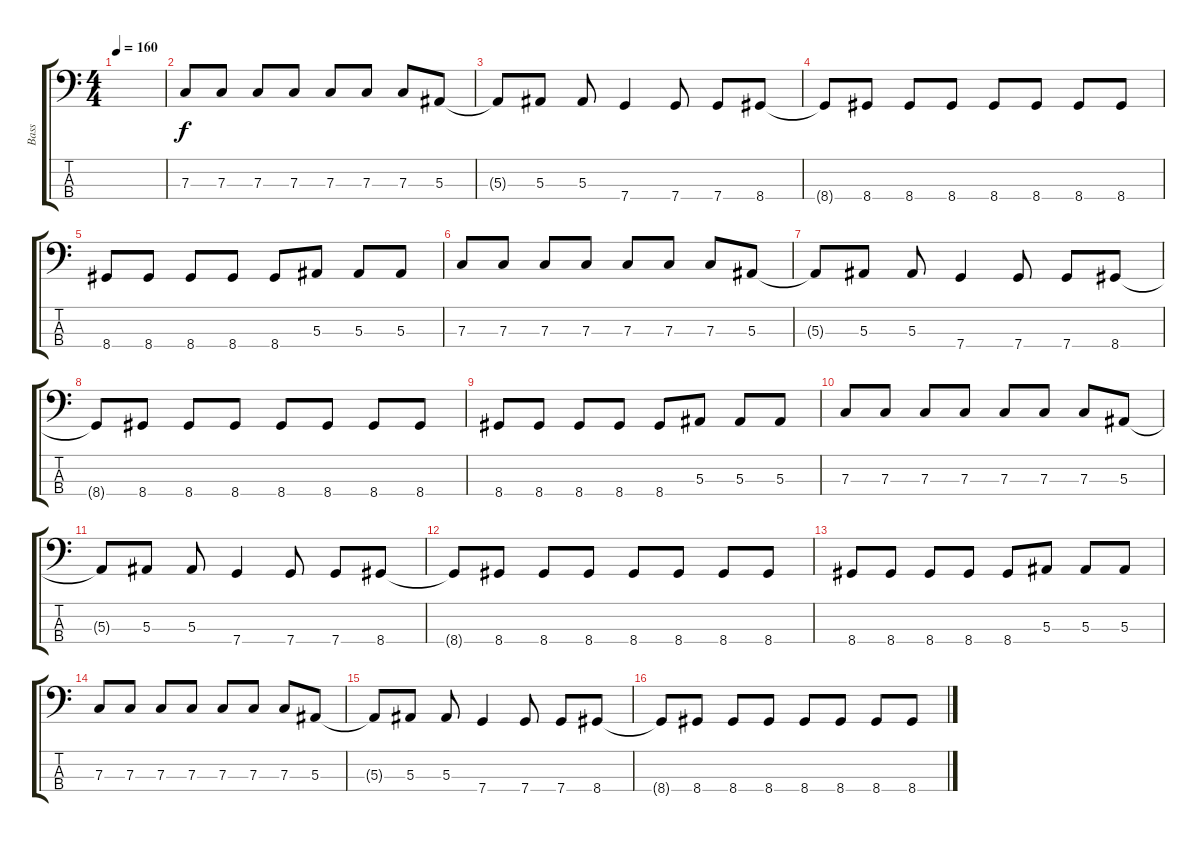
\track ("Bass" "Bass") {instrument electricbassfinger}
\staff {score tabs}
\tuning (Eb2 Bb1 F1 C1) {hide}
\ts (4 4)
\tempo 160
\clef f4
\ks c
|
7.3.8 7.3.8 7.3.8 7.3.8 7.3.8 7.3.8 7.3.8 5.3.8 |
5.3{t}.8 5.3.8 5.3.8 7.4.4 7.4.8 7.4.8 8.4.8 |
8.4{t}.8 8.4.8 8.4.8 8.4.8 8.4.8 8.4.8 8.4.8 8.4.8 |
8.4.8 8.4.8 8.4.8 8.4.8 8.4.8 5.3.8 5.3.8 5.3.8 |
7.3.8 7.3.8 7.3.8 7.3.8 7.3.8 7.3.8 7.3.8 5.3.8 |
5.3{t}.8 5.3.8 5.3.8 7.4.4 7.4.8 7.4.8 8.4.8 |
8.4{t}.8 8.4.8 8.4.8 8.4.8 8.4.8 8.4.8 8.4.8 8.4.8 |
8.4.8 8.4.8 8.4.8 8.4.8 8.4.8 5.3.8 5.3.8 5.3.8 |
7.3.8 7.3.8 7.3.8 7.3.8 7.3.8 7.3.8 7.3.8 5.3.8 |
5.3{t}.8 5.3.8 5.3.8 7.4.4 7.4.8 7.4.8 8.4.8 |
8.4{t}.8 8.4.8 8.4.8 8.4.8 8.4.8 8.4.8 8.4.8 8.4.8 |
8.4.8 8.4.8 8.4.8 8.4.8 8.4.8 5.3.8 5.3.8 5.3.8 |
7.3.8 7.3.8 7.3.8 7.3.8 7.3.8 7.3.8 7.3.8 5.3.8 |
5.3{t}.8 5.3.8 5.3.8 7.4.4 7.4.8 7.4.8 8.4.8 |
8.4{t}.8 8.4.8 8.4.8 8.4.8 8.4.8 8.4.8 8.4.8 8.4.8
